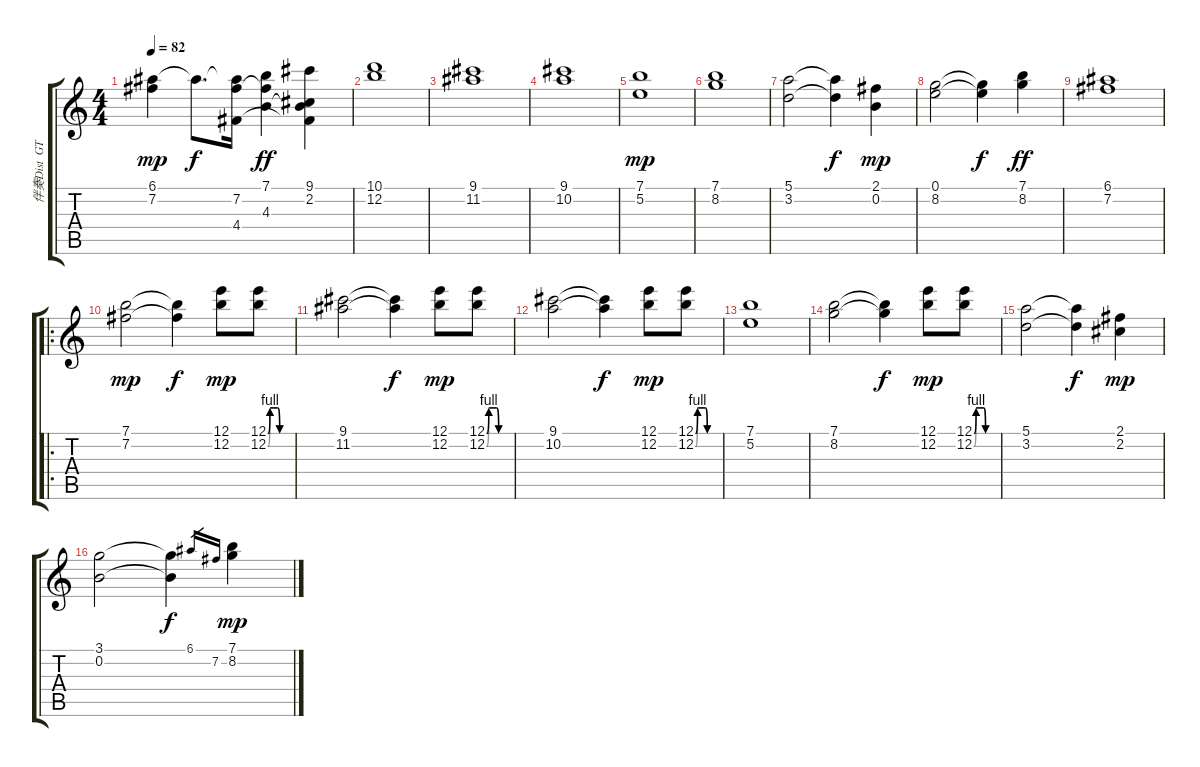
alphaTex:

\track ("伴奏Dist  GT" "伴奏Dist  GT") {instrument overdrivenguitar}
\staff {score tabs}
\tuning (E4 B3 G3 D3 A2 E2) {hide}
\ts (4 4)
\tempo 82
\clef g2
\ks c
(6.1 7.2).4{dy mp} 6.1{t}.8{d dy f} (6.1{t} 7.2 4.4).16 (7.1 7.2{t} 4.3).4{dy ff} (9.1 2.2 4.3{t} 4.4{t}).4 |
(10.1 12.2).1 |
(9.1 11.2).1 |
(9.1 10.2).1 |
(7.1 5.2).1{dy mp} |
(7.1 8.2).1 |
(5.1 3.2).2 (5.1{t} 3.2{t}).4{dy f} (2.1 0.2).4{dy mp} |
(0.1 8.2).2 (0.1{t} 8.2{t}).4{dy f} (7.1 8.2).4{dy ff} |
(6.1 7.2).1 |
\ro
(7.1 7.2).2{dy mp} (7.1{t} 7.2{t}).4{dy f} (12.1 12.2).8{dy mp} (12.1{be (custom 0 0 5 4 7 4 25 4 30 0 60 0)} 12.2{be (custom 0 0 5 4 23 4 25 4 30 0 60 0)}).8 |
(9.1 11.2).2 (9.1{t} 11.2{t}).4{dy f} (12.1 12.2).8{dy mp} (12.1{be (custom 0 0 5 4 7 4 25 4 30 0 60 0)} 12.2{be (custom 0 0 5 4 23 4 25 4 30 0 60 0)}).8 |
(9.1 10.2).2 (9.1{t} 10.2{t}).4{dy f} (12.1 12.2).8{dy mp} (12.1{be (custom 0 0 5 4 7 4 25 4 30 0 60 0)} 12.2{be (custom 0 0 5 4 23 4 25 4 30 0 60 0)}).8 |
(7.1 5.2).1 |
(7.1 8.2).2 (7.1{t} 8.2{t}).4{dy f} (12.1 12.2).8{dy mp} (12.1{be (custom 0 0 5 4 7 4 25 4 30 0 60 0)} 12.2{be (custom 0 0 5 4 23 4 25 4 30 0 60 0)}).8 |
(5.1 3.2).2 (5.1{t} 3.2{t}).4{dy f} (2.1 2.2).4{dy mp} |
(3.1 0.2).2 (3.1{t} 0.2{t}).4{dy f} 6.1.16{gr} 7.2.16{gr} (7.1 8.2).4{dy mp}
